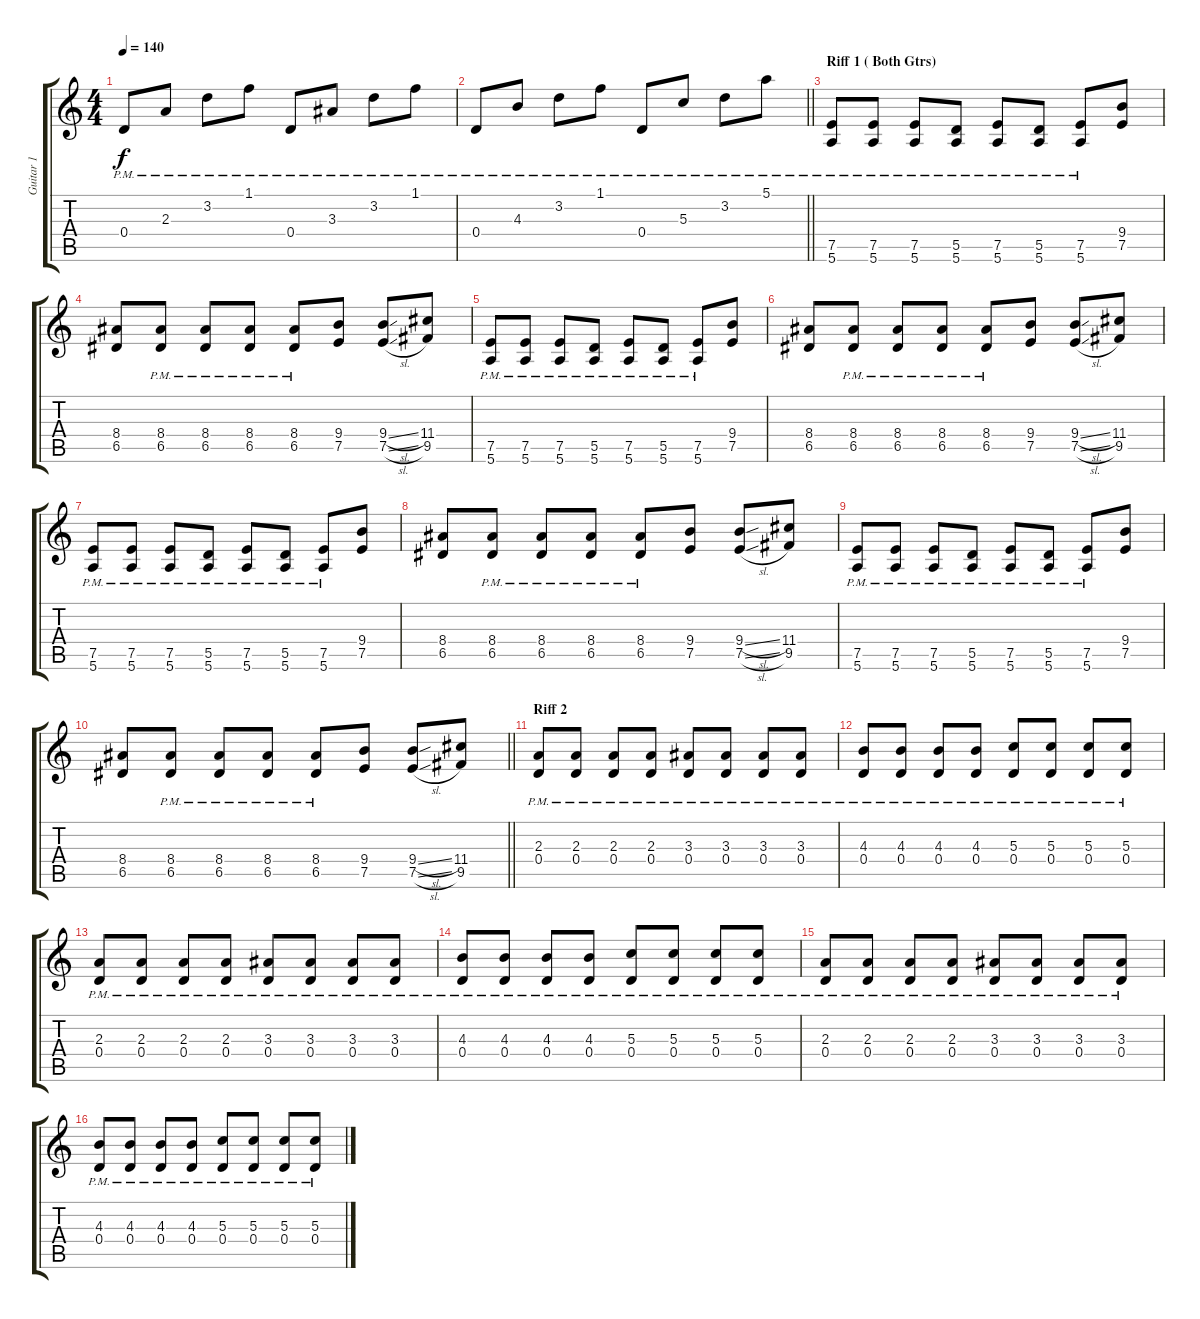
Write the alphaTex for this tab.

\track ("Guitar 1" "Guitar 1") {instrument electricguitarclean}
\staff {score tabs}
\tuning (E4 B3 G3 D3 A2 E2) {hide}
\ts (4 4)
\tempo 140
\clef g2
\ks c
0.4{pm}.8{dy f} 2.3{pm}.8 3.2{pm}.8 1.1{pm}.8 0.4{pm}.8 3.3{pm}.8 3.2{pm}.8 1.1{pm}.8 |
\barLineRight lightlight
0.4{pm}.8 4.3{pm}.8 3.2{pm}.8 1.1{pm}.8 0.4{pm}.8 5.3{pm}.8 3.2{pm}.8 5.1{pm}.8 |
\section ("" "Riff 1 ( Both Gtrs)")
(7.5{pm} 5.6{pm}).8 (7.5{pm} 5.6{pm}).8 (7.5{pm} 5.6{pm}).8 (5.5{pm} 5.6{pm}).8 (7.5{pm} 5.6{pm}).8 (5.5{pm} 5.6{pm}).8 (7.5{pm} 5.6{pm}).8 (9.4 7.5).8 |
(8.4 6.5).8 (8.4{pm} 6.5{pm}).8 (8.4{pm} 6.5{pm}).8 (8.4{pm} 6.5{pm}).8 (8.4{pm} 6.5{pm}).8 (9.4 7.5).8 (9.4{sl} 7.5{sl}).8 (11.4 9.5).8 |
(7.5{pm} 5.6{pm}).8 (7.5{pm} 5.6{pm}).8 (7.5{pm} 5.6{pm}).8 (5.5{pm} 5.6{pm}).8 (7.5{pm} 5.6{pm}).8 (5.5{pm} 5.6{pm}).8 (7.5{pm} 5.6{pm}).8 (9.4 7.5).8 |
(8.4 6.5).8 (8.4{pm} 6.5{pm}).8 (8.4{pm} 6.5{pm}).8 (8.4{pm} 6.5{pm}).8 (8.4{pm} 6.5{pm}).8 (9.4 7.5).8 (9.4{sl} 7.5{sl}).8 (11.4 9.5).8 |
(7.5{pm} 5.6{pm}).8 (7.5{pm} 5.6{pm}).8 (7.5{pm} 5.6{pm}).8 (5.5{pm} 5.6{pm}).8 (7.5{pm} 5.6{pm}).8 (5.5{pm} 5.6{pm}).8 (7.5{pm} 5.6{pm}).8 (9.4 7.5).8 |
(8.4 6.5).8 (8.4{pm} 6.5{pm}).8 (8.4{pm} 6.5{pm}).8 (8.4{pm} 6.5{pm}).8 (8.4{pm} 6.5{pm}).8 (9.4 7.5).8 (9.4{sl} 7.5{sl}).8 (11.4 9.5).8 |
(7.5{pm} 5.6{pm}).8 (7.5{pm} 5.6{pm}).8 (7.5{pm} 5.6{pm}).8 (5.5{pm} 5.6{pm}).8 (7.5{pm} 5.6{pm}).8 (5.5{pm} 5.6{pm}).8 (7.5{pm} 5.6{pm}).8 (9.4 7.5).8 |
\barLineRight lightlight
(8.4 6.5).8 (8.4{pm} 6.5{pm}).8 (8.4{pm} 6.5{pm}).8 (8.4{pm} 6.5{pm}).8 (8.4{pm} 6.5{pm}).8 (9.4 7.5).8 (9.4{sl} 7.5{sl}).8 (11.4 9.5).8 |
\section ("" "Riff 2")
(2.3{pm} 0.4{pm}).8 (2.3{pm} 0.4{pm}).8 (2.3{pm} 0.4{pm}).8 (2.3{pm} 0.4{pm}).8 (3.3{pm} 0.4{pm}).8 (3.3{pm} 0.4{pm}).8 (3.3{pm} 0.4{pm}).8 (3.3{pm} 0.4{pm}).8 |
(4.3{pm} 0.4{pm}).8 (4.3{pm} 0.4{pm}).8 (4.3{pm} 0.4{pm}).8 (4.3{pm} 0.4{pm}).8 (5.3{pm} 0.4{pm}).8 (5.3{pm} 0.4{pm}).8 (5.3{pm} 0.4{pm}).8 (5.3{pm} 0.4{pm}).8 |
(2.3{pm} 0.4{pm}).8 (2.3{pm} 0.4{pm}).8 (2.3{pm} 0.4{pm}).8 (2.3{pm} 0.4{pm}).8 (3.3{pm} 0.4{pm}).8 (3.3{pm} 0.4{pm}).8 (3.3{pm} 0.4{pm}).8 (3.3{pm} 0.4{pm}).8 |
(4.3{pm} 0.4{pm}).8 (4.3{pm} 0.4{pm}).8 (4.3{pm} 0.4{pm}).8 (4.3{pm} 0.4{pm}).8 (5.3{pm} 0.4{pm}).8 (5.3{pm} 0.4{pm}).8 (5.3{pm} 0.4{pm}).8 (5.3{pm} 0.4{pm}).8 |
(2.3{pm} 0.4{pm}).8 (2.3{pm} 0.4{pm}).8 (2.3{pm} 0.4{pm}).8 (2.3{pm} 0.4{pm}).8 (3.3{pm} 0.4{pm}).8 (3.3{pm} 0.4{pm}).8 (3.3{pm} 0.4{pm}).8 (3.3{pm} 0.4{pm}).8 |
(4.3{pm} 0.4{pm}).8 (4.3{pm} 0.4{pm}).8 (4.3{pm} 0.4{pm}).8 (4.3{pm} 0.4{pm}).8 (5.3{pm} 0.4{pm}).8 (5.3{pm} 0.4{pm}).8 (5.3{pm} 0.4{pm}).8 (5.3{pm} 0.4{pm}).8
